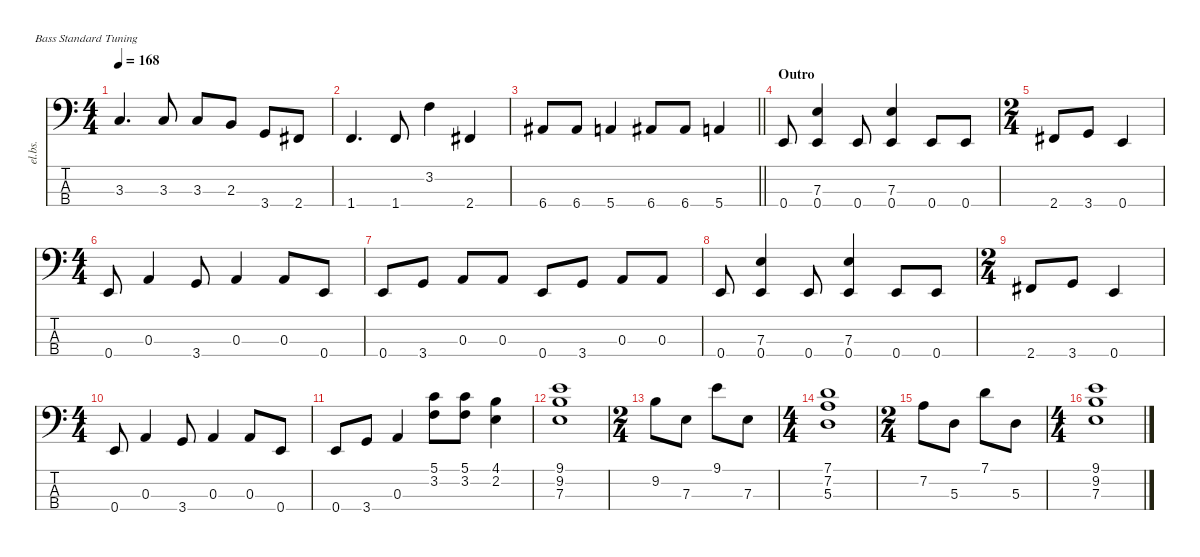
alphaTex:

\defaultSystemsLayout 4
\hideDynamics
\bracketExtendMode nobrackets
\otherSystemsTrackNameOrientation horizontal
\track ("Bass" "el.bs.") {instrument electricbasspick}
\staff {score tabs}
\tuning (G2 D2 A1 E1)
\ts (4 4)
\tempo 168
\clef f4
\ks c
3.3.4{d dy fff} 3.3.8 3.3.8 2.3.8 3.4.8 2.4{acc #}.8 |
1.4.4{d} 1.4.8 3.2.4 2.4{acc #}.4 |
\barLineRight lightlight
6.4{acc #}.8{dy f} 6.4{acc #}.8 5.4.4 6.4{acc #}.8 6.4{acc #}.8 5.4.4 |
\section ("" "Outro")
0.4.8{dy fff} (7.3 0.4).4{dy f} 0.4.8{dy fff} (7.3 0.4).4{dy f} 0.4.8{dy fff} 0.4.8 |
\ts (2 4)
\beaming (8 2 2)
2.4{acc #}.8 3.4.8 0.4.4 |
\ts (4 4)
\beaming (8 2 2 2 2)
0.4.8 0.3.4 3.4.8 0.3.4 0.3.8 0.4.8 |
0.4.8 3.4.8 0.3.8 0.3.8 0.4.8 3.4.8 0.3.8 0.3.8 |
0.4.8 (7.3 0.4).4{dy f} 0.4.8{dy fff} (7.3 0.4).4{dy f} 0.4.8{dy fff} 0.4.8 |
\ts (2 4)
\beaming (8 2 2)
2.4{acc #}.8 3.4.8 0.4.4 |
\ts (4 4)
\beaming (8 2 2 2 2)
0.4.8 0.3.4 3.4.8 0.3.4 0.3.8 0.4.8 |
0.4.8 3.4.8 0.3.4 (5.1 3.2).8 (5.1 3.2).8 (4.1 2.2).4 |
(9.1 9.2 7.3).1 |
\ts (2 4)
\beaming (8 2 2)
9.2.8 7.3.8 9.1.8 7.3.8 |
\ts (4 4)
\beaming (8 2 2 2 2)
(7.1 7.2 5.3).1 |
\ts (2 4)
\beaming (8 2 2)
7.2.8 5.3.8 7.1.8 5.3.8 |
\ts (4 4)
\beaming (8 2 2 2 2)
(9.1 9.2 7.3).1
